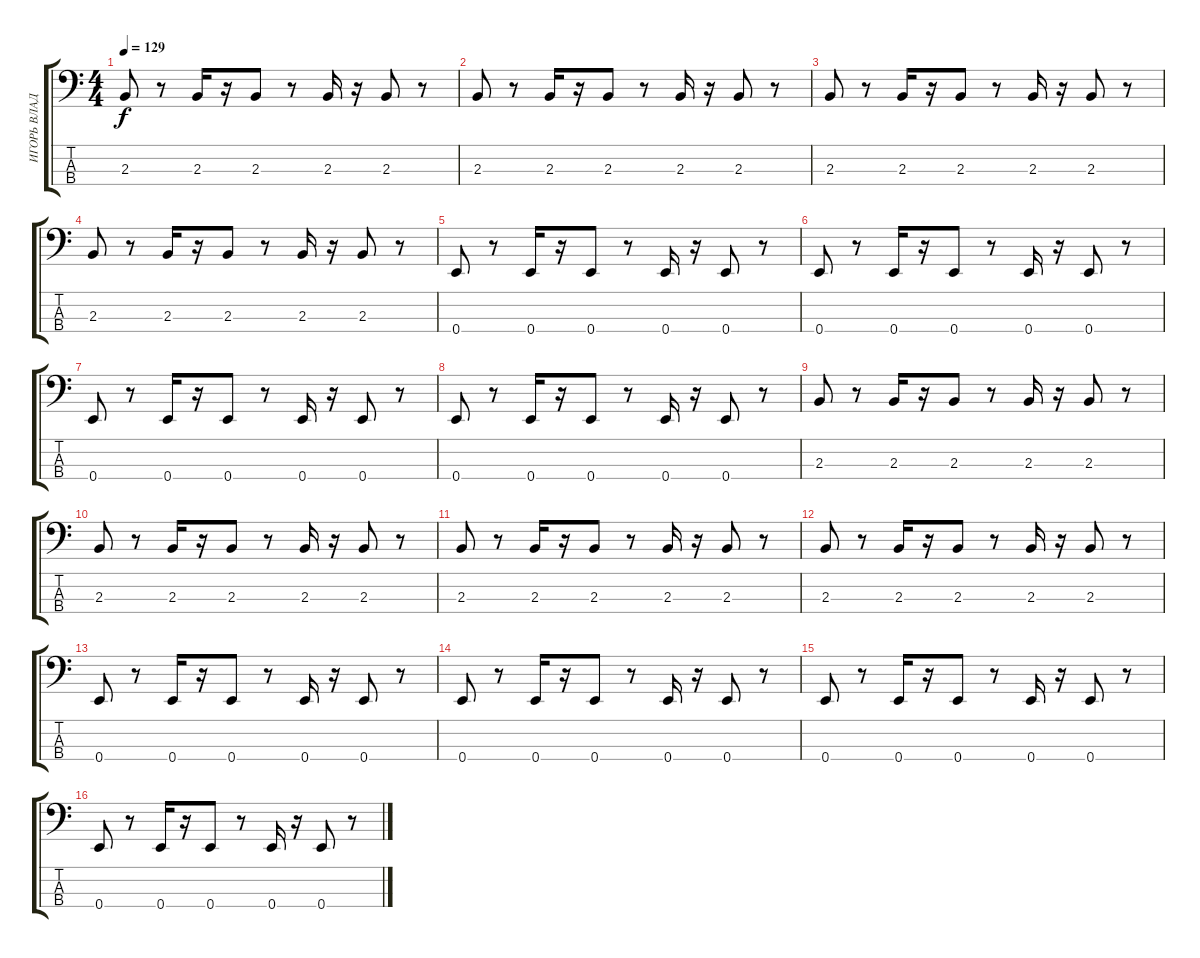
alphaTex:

\track ("ИГОРЬ ВЛАДИМИРОВИЧ(БАКАЛАВР ЭНЕРГЕТИКИ)" "ИГОРЬ ВЛАД") {instrument electricbasspick}
\staff {score tabs}
\tuning (G2 D2 A1 E1) {hide}
\ts (4 4)
\tempo 129
\clef f4
\ks c
2.3.8{dy f} r.8 2.3.16 r.16 2.3.8 r.8 2.3.16 r.16 2.3.8 r.8 |
2.3.8 r.8 2.3.16 r.16 2.3.8 r.8 2.3.16 r.16 2.3.8 r.8 |
2.3.8 r.8 2.3.16 r.16 2.3.8 r.8 2.3.16 r.16 2.3.8 r.8 |
2.3.8 r.8 2.3.16 r.16 2.3.8 r.8 2.3.16 r.16 2.3.8 r.8 |
0.4.8 r.8 0.4.16 r.16 0.4.8 r.8 0.4.16 r.16 0.4.8 r.8 |
0.4.8 r.8 0.4.16 r.16 0.4.8 r.8 0.4.16 r.16 0.4.8 r.8 |
0.4.8 r.8 0.4.16 r.16 0.4.8 r.8 0.4.16 r.16 0.4.8 r.8 |
0.4.8 r.8 0.4.16 r.16 0.4.8 r.8 0.4.16 r.16 0.4.8 r.8 |
2.3.8 r.8 2.3.16 r.16 2.3.8 r.8 2.3.16 r.16 2.3.8 r.8 |
2.3.8 r.8 2.3.16 r.16 2.3.8 r.8 2.3.16 r.16 2.3.8 r.8 |
2.3.8 r.8 2.3.16 r.16 2.3.8 r.8 2.3.16 r.16 2.3.8 r.8 |
2.3.8 r.8 2.3.16 r.16 2.3.8 r.8 2.3.16 r.16 2.3.8 r.8 |
0.4.8 r.8 0.4.16 r.16 0.4.8 r.8 0.4.16 r.16 0.4.8 r.8 |
0.4.8 r.8 0.4.16 r.16 0.4.8 r.8 0.4.16 r.16 0.4.8 r.8 |
0.4.8 r.8 0.4.16 r.16 0.4.8 r.8 0.4.16 r.16 0.4.8 r.8 |
0.4.8 r.8 0.4.16 r.16 0.4.8 r.8 0.4.16 r.16 0.4.8 r.8
